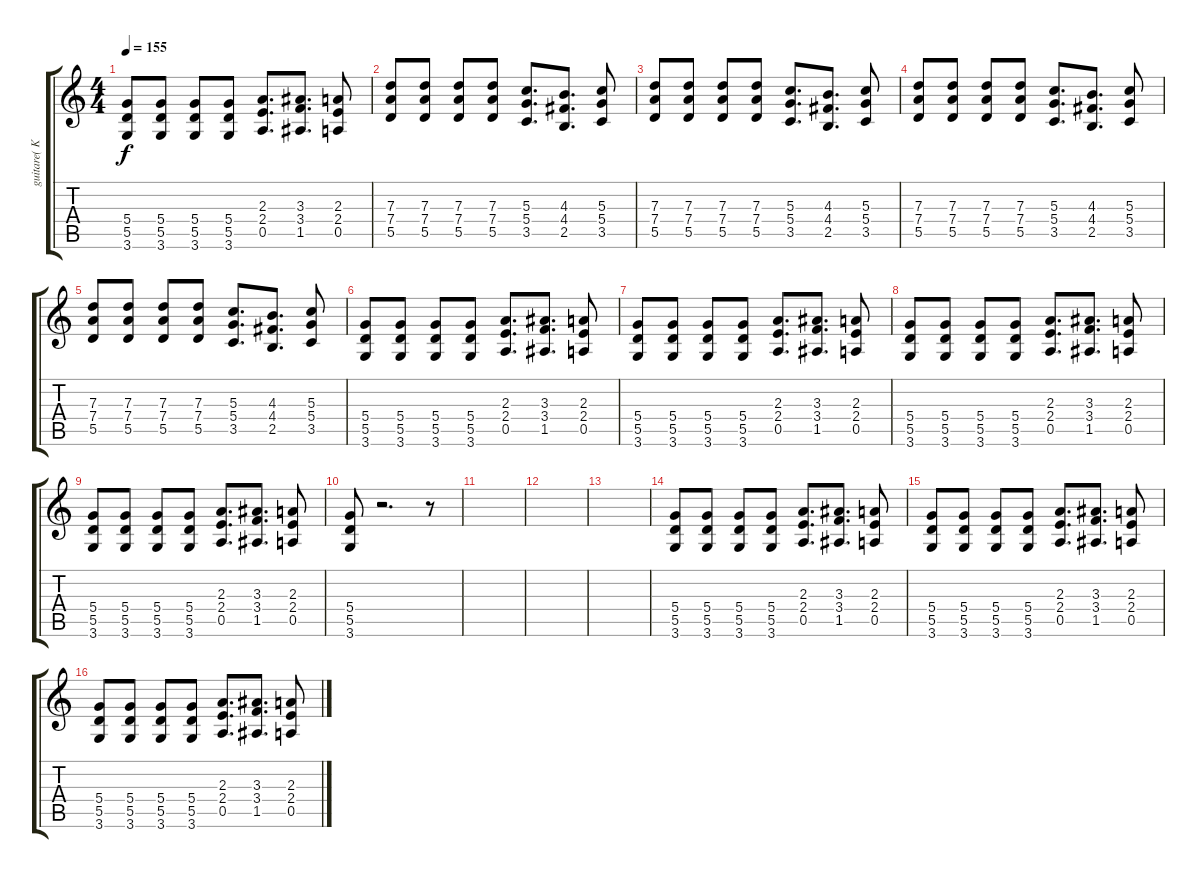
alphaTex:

\track ("guitare( Kabula )" "guitare( K") {instrument distortionguitar}
\staff {score tabs}
\tuning (E4 B3 G3 D3 A2 E2) {hide}
\ts (4 4)
\tempo 155
\clef g2
\ks c
(5.4 5.5 3.6).8{dy f} (5.4 5.5 3.6).8 (5.4 5.5 3.6).8 (5.4 5.5 3.6).8 (2.3 2.4 0.5).8{d} (3.3 3.4 1.5).8{d} (2.3 2.4 0.5).8 |
(7.3 7.4 5.5).8 (7.3 7.4 5.5).8 (7.3 7.4 5.5).8 (7.3 7.4 5.5).8 (5.3 5.4 3.5).8{d} (4.3 4.4 2.5).8{d} (5.3 5.4 3.5).8 |
(7.3 7.4 5.5).8 (7.3 7.4 5.5).8 (7.3 7.4 5.5).8 (7.3 7.4 5.5).8 (5.3 5.4 3.5).8{d} (4.3 4.4 2.5).8{d} (5.3 5.4 3.5).8 |
(7.3 7.4 5.5).8 (7.3 7.4 5.5).8 (7.3 7.4 5.5).8 (7.3 7.4 5.5).8 (5.3 5.4 3.5).8{d} (4.3 4.4 2.5).8{d} (5.3 5.4 3.5).8 |
(7.3 7.4 5.5).8 (7.3 7.4 5.5).8 (7.3 7.4 5.5).8 (7.3 7.4 5.5).8 (5.3 5.4 3.5).8{d} (4.3 4.4 2.5).8{d} (5.3 5.4 3.5).8 |
(5.4 5.5 3.6).8 (5.4 5.5 3.6).8 (5.4 5.5 3.6).8 (5.4 5.5 3.6).8 (2.3 2.4 0.5).8{d} (3.3 3.4 1.5).8{d} (2.3 2.4 0.5).8 |
(5.4 5.5 3.6).8 (5.4 5.5 3.6).8 (5.4 5.5 3.6).8 (5.4 5.5 3.6).8 (2.3 2.4 0.5).8{d} (3.3 3.4 1.5).8{d} (2.3 2.4 0.5).8 |
(5.4 5.5 3.6).8 (5.4 5.5 3.6).8 (5.4 5.5 3.6).8 (5.4 5.5 3.6).8 (2.3 2.4 0.5).8{d} (3.3 3.4 1.5).8{d} (2.3 2.4 0.5).8 |
(5.4 5.5 3.6).8 (5.4 5.5 3.6).8 (5.4 5.5 3.6).8 (5.4 5.5 3.6).8 (2.3 2.4 0.5).8{d} (3.3 3.4 1.5).8{d} (2.3 2.4 0.5).8 |
(5.4 5.5 3.6).8 r.2{d} r.8 |
|
|
|
(5.4 5.5 3.6).8 (5.4 5.5 3.6).8 (5.4 5.5 3.6).8 (5.4 5.5 3.6).8 (2.3 2.4 0.5).8{d} (3.3 3.4 1.5).8{d} (2.3 2.4 0.5).8 |
(5.4 5.5 3.6).8 (5.4 5.5 3.6).8 (5.4 5.5 3.6).8 (5.4 5.5 3.6).8 (2.3 2.4 0.5).8{d} (3.3 3.4 1.5).8{d} (2.3 2.4 0.5).8 |
(5.4 5.5 3.6).8 (5.4 5.5 3.6).8 (5.4 5.5 3.6).8 (5.4 5.5 3.6).8 (2.3 2.4 0.5).8{d} (3.3 3.4 1.5).8{d} (2.3 2.4 0.5).8
